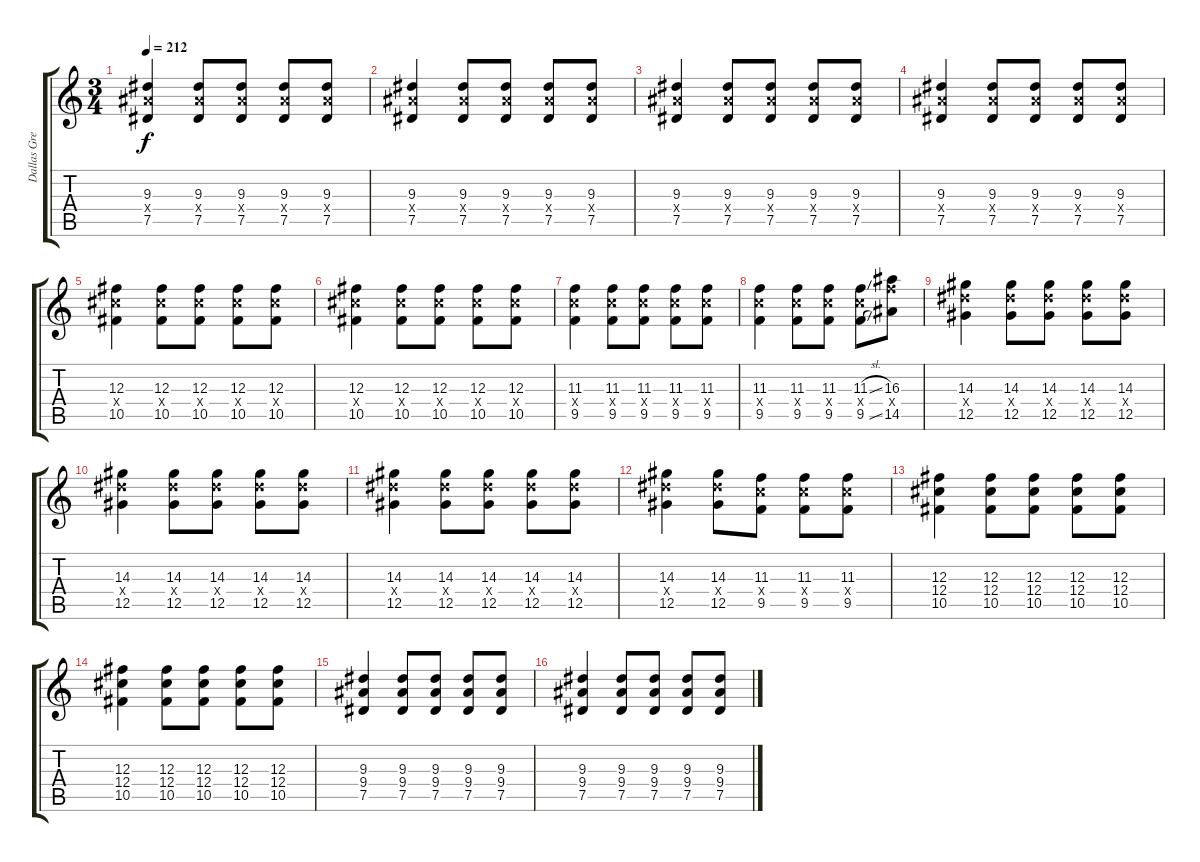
\track ("Dallas Green Clean" "Dallas Gre") {instrument electricguitarjazz}
\staff {score tabs}
\tuning (Eb4 Bb3 Gb3 Db3 Ab2 Eb2) {hide}
\ts (3 4)
\tempo 212
\clef g2
\ks c
(9.3 9.4{x} 7.5).4{dy f} (9.3 9.4{x} 7.5).8 (9.3 9.4{x} 7.5).8 (9.3 9.4{x} 7.5).8 (9.3 9.4{x} 7.5).8 |
(9.3 9.4{x} 7.5).4 (9.3 9.4{x} 7.5).8 (9.3 9.4{x} 7.5).8 (9.3 9.4{x} 7.5).8 (9.3 9.4{x} 7.5).8 |
(9.3 9.4{x} 7.5).4 (9.3 9.4{x} 7.5).8 (9.3 9.4{x} 7.5).8 (9.3 9.4{x} 7.5).8 (9.3 9.4{x} 7.5).8 |
(9.3 9.4{x} 7.5).4 (9.3 9.4{x} 7.5).8 (9.3 9.4{x} 7.5).8 (9.3 9.4{x} 7.5).8 (9.3 9.4{x} 7.5).8 |
(12.3 12.4{x} 10.5).4 (12.3 12.4{x} 10.5).8 (12.3 12.4{x} 10.5).8 (12.3 12.4{x} 10.5).8 (12.3 12.4{x} 10.5).8 |
(12.3 12.4{x} 10.5).4 (12.3 12.4{x} 10.5).8 (12.3 12.4{x} 10.5).8 (12.3 12.4{x} 10.5).8 (12.3 12.4{x} 10.5).8 |
(11.3 11.4{x} 9.5).4 (11.3 11.4{x} 9.5).8 (11.3 11.4{x} 9.5).8 (11.3 11.4{x} 9.5).8 (11.3 11.4{x} 9.5).8 |
(11.3 11.4{x} 9.5).4 (11.3 11.4{x} 9.5).8 (11.3 11.4{x} 9.5).8 (11.3{sl} 11.4{x} 9.5{sl}).8 (16.3 16.4{x} 14.5).8 |
(14.3 14.4{x} 12.5).4 (14.3 14.4{x} 12.5).8 (14.3 14.4{x} 12.5).8 (14.3 14.4{x} 12.5).8 (14.3 14.4{x} 12.5).8 |
(14.3 14.4{x} 12.5).4 (14.3 14.4{x} 12.5).8 (14.3 14.4{x} 12.5).8 (14.3 14.4{x} 12.5).8 (14.3 14.4{x} 12.5).8 |
(14.3 14.4{x} 12.5).4 (14.3 14.4{x} 12.5).8 (14.3 14.4{x} 12.5).8 (14.3 14.4{x} 12.5).8 (14.3 14.4{x} 12.5).8 |
(14.3 14.4{x} 12.5).4 (14.3 14.4{x} 12.5).8 (11.3 11.4{x} 9.5).8 (11.3 11.4{x} 9.5).8 (11.3 11.4{x} 9.5).8 |
(12.3 12.4 10.5).4 (12.3 12.4 10.5).8 (12.3 12.4 10.5).8 (12.3 12.4 10.5).8 (12.3 12.4 10.5).8 |
(12.3 12.4 10.5).4 (12.3 12.4 10.5).8 (12.3 12.4 10.5).8 (12.3 12.4 10.5).8 (12.3 12.4 10.5).8 |
(9.3 9.4 7.5).4 (9.3 9.4 7.5).8 (9.3 9.4 7.5).8 (9.3 9.4 7.5).8 (9.3 9.4 7.5).8 |
(9.3 9.4 7.5).4 (9.3 9.4 7.5).8 (9.3 9.4 7.5).8 (9.3 9.4 7.5).8 (9.3 9.4 7.5).8
